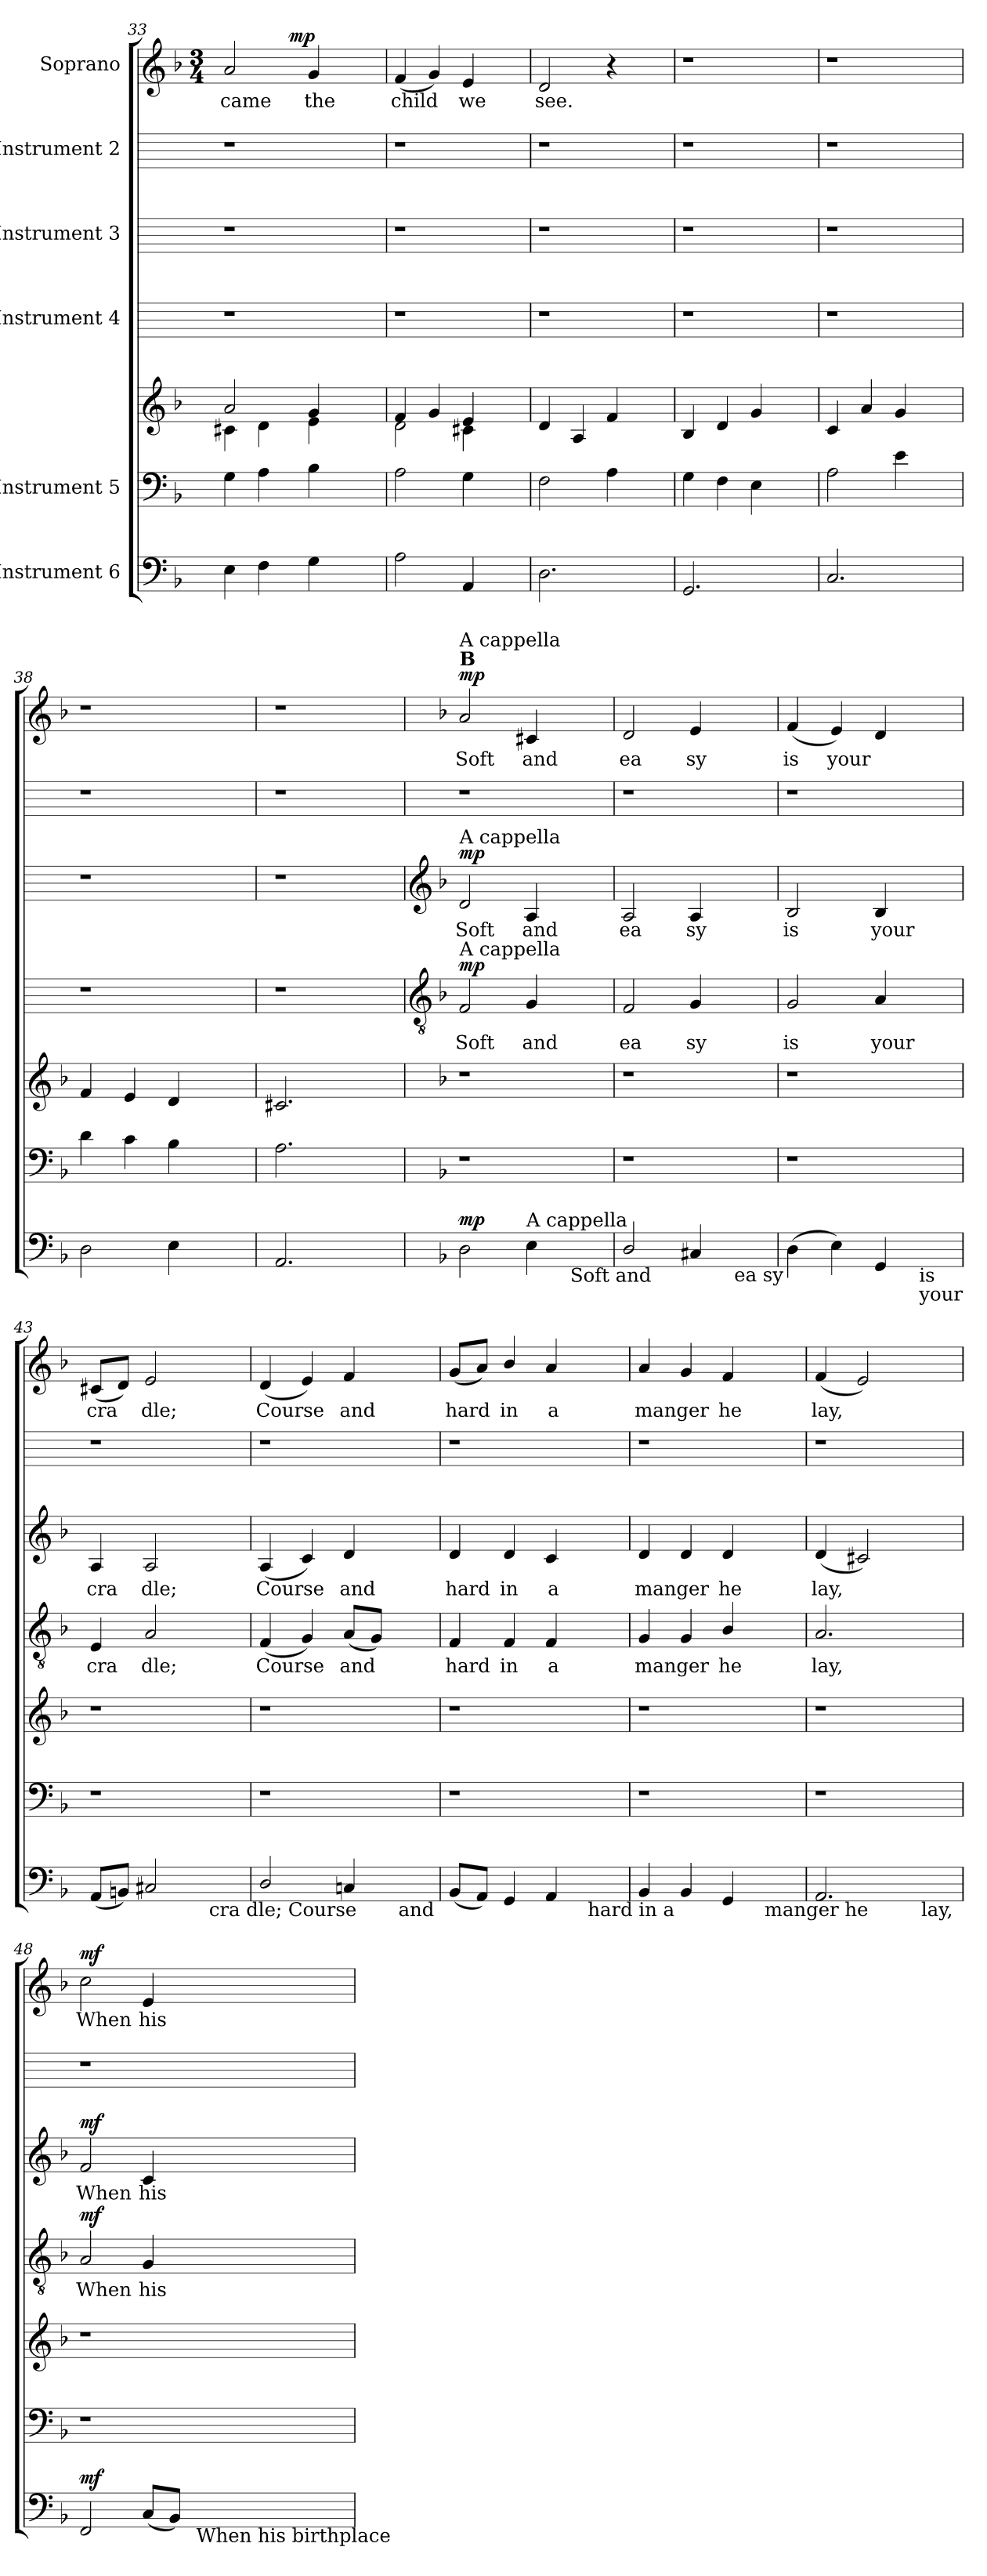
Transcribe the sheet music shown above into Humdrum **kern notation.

**kern	**dynam	**kern	**kern	**kern	**text	**dynam	**kern	**text	**dynam	**kern	**kern	**text	**dynam
*part6	*part6	*part5	*part5	*part4	*part4	*part4	*part3	*part3	*part3	*part2	*part1	*part1	*part1
*staff7	*staff7	*staff6	*staff5	*staff4	*staff4	*staff4	*staff3	*staff3	*staff3	*staff2	*staff1	*staff1	*staff1
*I"Instrument 6	*	*I"Instrument 5	*	*I"Instrument 4	*	*	*I"Instrument 3	*	*	*I"Instrument 2	*I"Soprano	*	*
*clefF4	*	*clefF4	*clefG2	*	*	*	*	*	*	*	*clefG2	*	*
*k[b-]	*	*k[b-]	*k[b-]	*	*	*	*	*	*	*	*k[b-]	*	*
*F:	*	*F:	*F:	*	*	*	*	*	*	*	*F:	*	*
*	*	*	*	*	*	*	*	*	*	*	*M3/4	*	*
=33	=33	=33	=33	=33	=33	=33	=33	=33	=33	=33	=33	=33	=33
*	*	*^	*^	*	*	*	*	*	*	*	*	*	*
*	*	*	*	*	*^	*	*	*	*	*	*	*	*	*	*
!	!	!	!	!	!	!	!	!	!	!	!	!	!	!	!LO:LY:b:cj	!
*	*	*	*	*	*	*	*	*	*	*	*	*	*	*^	*	*
4E\	.	4G\	2ryy	2a/	2ryy	4c#X\	1r	.	.	1r	.	.	1r	2a/	4ryy	came	.
4F\	.	4A\	.	.	.	4d\	.	.	.	.	.	.	.	.	8ryy	.	.
.	.	.	.	.	.	.	.	.	.	.	.	.	.	.	32ryy	.	.
!	!	!	!	!	!	!	!	!	!	!	!	!	!	!	!	!	!LO:DY:a
.	.	.	.	.	.	.	.	.	.	.	.	.	.	.	2ryy	.	mp
!	!	!	!	!	!	!	!	!	!	!	!	!	!	!	!	!LO:LY:b:cj	!
4G\	.	4ryy	4B-\	4g/	4e\	4ryy	.	.	.	.	.	.	.	4g/	.	the	.
4ryy	.	4ryy	4ryy	4ryy	4ryy	4ryy	.	.	.	.	.	.	.	4ryy	.	.	.
.	.	.	.	.	.	.	.	.	.	.	.	.	.	.	16.ryy	.	.
=34	=34	=34	=34	=34	=34	=34	=34	=34	=34	=34	=34	=34	=34	=34	=34	=34	=34
!	!	!	!	!	!	!	!	!	!	!	!	!	!	!	!	!LO:LY:b	!
*	*	*v	*v	*	*	*	*	*	*	*	*	*	*	*v	*v	*	*
*	*	*	*	*v	*v	*	*	*	*	*	*	*	*	*	*
2A\	.	2A\	4f/	2d\	1r	.	.	1r	.	.	1r	(<4f/	child	.
.	.	.	4g/	.	.	.	.	.	.	.	.	4g/)	.	.
!	!	!	!	!	!	!	!	!	!	!	!	!	!LO:LY:b:cj	!
4AA/	.	4G\	4e/	4c#X\	.	.	.	.	.	.	.	4e/	we	.
4ryy	.	4ryy	4ryy	4ryy	.	.	.	.	.	.	.	4ryy	.	.
=35	=35	=35	=35	=35	=35	=35	=35	=35	=35	=35	=35	=35	=35	=35
!	!	!	!	!	!	!	!	!	!	!	!	!	!LO:LY:b:cj	!
2.D\	.	2F\	4d/	4ryy	1r	.	.	1r	.	.	1r	2d/	see.	.
.	.	.	4ryy	4A/	.	.	.	.	.	.	.	.	.	.
.	.	4A\	4f/	4ryy	.	.	.	.	.	.	.	4r	.	.
4ryy	.	4ryy	4ryy	4ryy	.	.	.	.	.	.	.	4ryy	.	.
=36	=36	=36	=36	=36	=36	=36	=36	=36	=36	=36	=36	=36	=36	=36
!	!	!	!	!	!	!	!	!	!	!	!	!LO:N:vis=1	!	!
*	*	*	*v	*v	*	*	*	*	*	*	*	*	*	*
2.GG/	.	4G\	4B-/	1r	.	.	1r	.	.	1r	2.r	.	.
.	.	4F\	4d/	.	.	.	.	.	.	.	.	.	.
.	.	4E\	4g/	.	.	.	.	.	.	.	.	.	.
4ryy	.	4ryy	4ryy	.	.	.	.	.	.	.	4ryy	.	.
=37	=37	=37	=37	=37	=37	=37	=37	=37	=37	=37	=37	=37	=37
*	*	*	*^	*	*	*	*	*	*	*	*	*	*
!	!	!	!	!	!	!	!	!	!	!	!	!LO:N:vis=1	!	!
2.C/	.	2A\	4c/	4ryy	1r	.	.	1r	.	.	1r	2.r	.	.
.	.	.	4ryy	4a/	.	.	.	.	.	.	.	.	.	.
.	.	4e\	4g/	4ryy	.	.	.	.	.	.	.	.	.	.
4ryy	.	4ryy	4ryy	4ryy	.	.	.	.	.	.	.	4ryy	.	.
=38	=38	=38	=38	=38	=38	=38	=38	=38	=38	=38	=38	=38	=38	=38
!	!	!	!	!	!	!	!	!	!	!	!	!LO:N:vis=1	!	!
*	*	*	*v	*v	*	*	*	*	*	*	*	*	*	*
2D\	.	4d\	4f/	1r	.	.	1r	.	.	1r	2.r	.	.
.	.	4c\	4e/	.	.	.	.	.	.	.	.	.	.
4E\	.	4B-\	4d/	.	.	.	.	.	.	.	.	.	.
4ryy	.	4ryy	4ryy	.	.	.	.	.	.	.	4ryy	.	.
=39	=39	=39	=39	=39	=39	=39	=39	=39	=39	=39	=39	=39	=39
!	!	!	!	!	!	!	!	!	!	!	!LO:N:vis=1	!	!
2.AA/	.	2.A\	2.c#X/	1r	.	.	1r	.	.	1r	2.r	.	.
4ryy	.	4ryy	4ryy	.	.	.	.	.	.	.	4ryy	.	.
!!LO:LB:g=z
=40	=40	=40	=40	=40	=40	=40	=40	=40	=40	=40	=40	=40	=40
*	*	*	*	*clefGv2	*	*	*clefG2	*	*	*	*	*	*
*	*	*	*	*k[b-]	*	*	*k[b-]	*	*	*	*	*	*
*	*	*	*	*F:	*	*	*F:	*	*	*	*	*	*
!	!	!	!	!	!	!	!	!	!	!	!LO:TX:a:B:t=B	!	!
!	!	!	!	!	!	!	!	!	!	!	!LO:TX:a:t=A cappella	!	!
!	!	!	!	!	!	!	!LO:TX:a:t=A cappella	!	!	!	!	!	!
!	!	!	!	!LO:TX:a:t=A cappella	!	!	!	!	!	!	!	!	!
!	!LO:DY:a	!	!	!	!LO:LY:b:cj	!LO:DY:a	!	!LO:LY:b:cj	!LO:DY:a	!	!	!LO:LY:b:cj	!LO:DY:a
2D\	mp	1r	1r	2F/	Soft	mp	2d/	Soft	mp	1r	2a/	Soft	mp
!LO:TX:a:t=A cappella	!	!	!	!	!	!	!	!	!	!	!	!	!
!	!	!	!	!	!LO:LY:b:cj	!	!	!LO:LY:b:cj	!	!	!	!LO:LY:b:cj	!
4E\	.	.	.	4G/	and	.	4A/	and	.	.	4c#X/	and	.
!LO:TX:b:t=Soft and	!	!	!	!	!	!	!	!	!	!	!	!	!
4ryy	.	.	.	4ryy	.	.	4ryy	.	.	.	4ryy	.	.
=41	=41	=41	=41	=41	=41	=41	=41	=41	=41	=41	=41	=41	=41
!	!	!	!	!	!LO:LY:b:cj	!	!	!LO:LY:b:cj	!	!	!	!LO:LY:b:cj	!
2D/	.	1r	1r	2F/	ea	.	2A/	ea	.	1r	2d/	ea	.
!	!	!	!	!	!LO:LY:b:cj	!	!	!LO:LY:b:cj	!	!	!	!LO:LY:b:cj	!
4C#X/	.	.	.	4G/	sy	.	4A/	sy	.	.	4e/	sy	.
!LO:TX:b:t=ea sy	!	!	!	!	!	!	!	!	!	!	!	!	!
4ryy	.	.	.	4ryy	.	.	4ryy	.	.	.	4ryy	.	.
=42	=42	=42	=42	=42	=42	=42	=42	=42	=42	=42	=42	=42	=42
!	!	!	!	!	!LO:LY:b:cj	!	!	!LO:LY:b:cj	!	!	!	!LO:LY:b:cj	!
(>4D\	.	1r	1r	2G/	is	.	2B-/	is	.	1r	(<4f/	is	.
!	!	!	!	!	!	!	!	!	!	!	!	!LO:LY:b	!
4E\)	.	.	.	.	.	.	.	.	.	.	4e/)	your	.
!	!	!	!	!	!LO:LY:b:cj	!	!	!LO:LY:b:cj	!	!	!	!	!
4GG/	.	.	.	4A/	your	.	4B-/	your	.	.	4d/	.	.
!LO:TX:b:t=is	!	!	!	!	!	!	!	!	!	!	!	!	!
!LO:TX:b:t=your	!	!	!	!	!	!	!	!	!	!	!	!	!
4ryy	.	.	.	4ryy	.	.	4ryy	.	.	.	4ryy	.	.
=43	=43	=43	=43	=43	=43	=43	=43	=43	=43	=43	=43	=43	=43
!	!	!	!	!	!LO:LY:b:cj	!	!	!LO:LY:b:cj	!	!	!	!LO:LY:b	!
(<8AA/L	.	1r	1r	4E/	cra	.	4A/	cra	.	1r	(<8c#X/L	cra	.
8BBn/J)	.	.	.	.	.	.	.	.	.	.	8d/J)	.	.
!	!	!	!	!	!LO:LY:b:cj	!	!	!LO:LY:b:cj	!	!	!	!LO:LY:b:cj	!
2C#X/	.	.	.	2A/	dle;	.	2A/	dle;	.	.	2e/	dle;	.
!LO:TX:b:t=cra dle; Course	!	!	!	!	!	!	!	!	!	!	!	!	!
4ryy	.	.	.	4ryy	.	.	4ryy	.	.	.	4ryy	.	.
=44	=44	=44	=44	=44	=44	=44	=44	=44	=44	=44	=44	=44	=44
!	!	!	!	!	!LO:LY:b	!	!	!LO:LY:b	!	!	!	!LO:LY:b	!
2D/	.	1r	1r	(<4F/	Course	.	(<4A/	Course	.	1r	(<4d/	Course	.
.	.	.	.	4G/)	.	.	4c/)	.	.	.	4e/)	.	.
!	!	!	!	!	!LO:LY:b	!	!	!LO:LY:b:cj	!	!	!	!LO:LY:b:cj	!
4Cn/	.	.	.	(<8A/L	and	.	4d/	and	.	.	4f/	and	.
.	.	.	.	8G/J)	.	.	.	.	.	.	.	.	.
!LO:TX:b:t=and	!	!	!	!	!	!	!	!	!	!	!	!	!
4ryy	.	.	.	4ryy	.	.	4ryy	.	.	.	4ryy	.	.
=45	=45	=45	=45	=45	=45	=45	=45	=45	=45	=45	=45	=45	=45
!	!	!	!	!	!LO:LY:b:cj	!	!	!LO:LY:b:cj	!	!	!	!LO:LY:b	!
(<8BB-/L	.	1r	1r	4F/	hard	.	4d/	hard	.	1r	(<8g/L	hard	.
8AA/J)	.	.	.	.	.	.	.	.	.	.	8a/J)	.	.
!	!	!	!	!	!LO:LY:b:cj	!	!	!LO:LY:b:cj	!	!	!	!LO:LY:b:cj	!
4GG/	.	.	.	4F/	in	.	4d/	in	.	.	4b-/	in	.
!	!	!	!	!	!LO:LY:b:cj	!	!	!LO:LY:b:cj	!	!	!	!LO:LY:b:cj	!
4AA/	.	.	.	4F/	a	.	4c/	a	.	.	4a/	a	.
!LO:TX:b:t=hard in a	!	!	!	!	!	!	!	!	!	!	!	!	!
4ryy	.	.	.	4ryy	.	.	4ryy	.	.	.	4ryy	.	.
=46	=46	=46	=46	=46	=46	=46	=46	=46	=46	=46	=46	=46	=46
!	!	!	!	!	!LO:LY:b:cj	!	!	!LO:LY:b:cj	!	!	!	!LO:LY:b:cj	!
4BB-/	.	1r	1r	4G/	manger	.	4d/	manger	.	1r	4a/	manger	.
4BB-/	.	.	.	4G/	.	.	4d/	.	.	.	4g/	.	.
!	!	!	!	!	!LO:LY:b:cj	!	!	!LO:LY:b:cj	!	!	!	!LO:LY:b:cj	!
4GG/	.	.	.	4B-/	he	.	4d/	he	.	.	4f/	he	.
!LO:TX:b:t=manger he	!	!	!	!	!	!	!	!	!	!	!	!	!
4ryy	.	.	.	4ryy	.	.	4ryy	.	.	.	4ryy	.	.
=47	=47	=47	=47	=47	=47	=47	=47	=47	=47	=47	=47	=47	=47
!	!	!	!	!	!LO:LY:b:cj	!	!	!LO:LY:b	!	!	!	!LO:LY:b	!
2.AA/	.	1r	1r	2.A/	lay,	.	(<4d/	lay,	.	1r	(<4f/	lay,	.
.	.	.	.	.	.	.	2c#X/)	.	.	.	2e/)	.	.
!LO:TX:b:t=lay,	!	!	!	!	!	!	!	!	!	!	!	!	!
4ryy	.	.	.	4ryy	.	.	4ryy	.	.	.	4ryy	.	.
=48	=48	=48	=48	=48	=48	=48	=48	=48	=48	=48	=48	=48	=48
!	!LO:DY:a	!	!	!	!LO:LY:b:cj	!LO:DY:a	!	!LO:LY:b:cj	!LO:DY:a	!	!	!LO:LY:b:cj	!LO:DY:a
2FF/	mf	1r	1r	2A/	When	mf	2f/	When	mf	1r	2cc\	When	mf
!	!	!	!	!	!LO:LY:b:cj	!	!	!LO:LY:b:cj	!	!	!	!LO:LY:b:cj	!
(<8C/L	.	.	.	4G/	his	.	4c/	his	.	.	4e/	his	.
8BB-/J)	.	.	.	.	.	.	.	.	.	.	.	.	.
!LO:TX:b:t=When his birthplace	!	!	!	!	!	!	!	!	!	!	!	!	!
4ryy	.	.	.	4ryy	.	.	4ryy	.	.	.	4ryy	.	.
=	=	=	=	=	=	=	=	=	=	=	=	=	=
*-	*-	*-	*-	*-	*-	*-	*-	*-	*-	*-	*-	*-	*-
